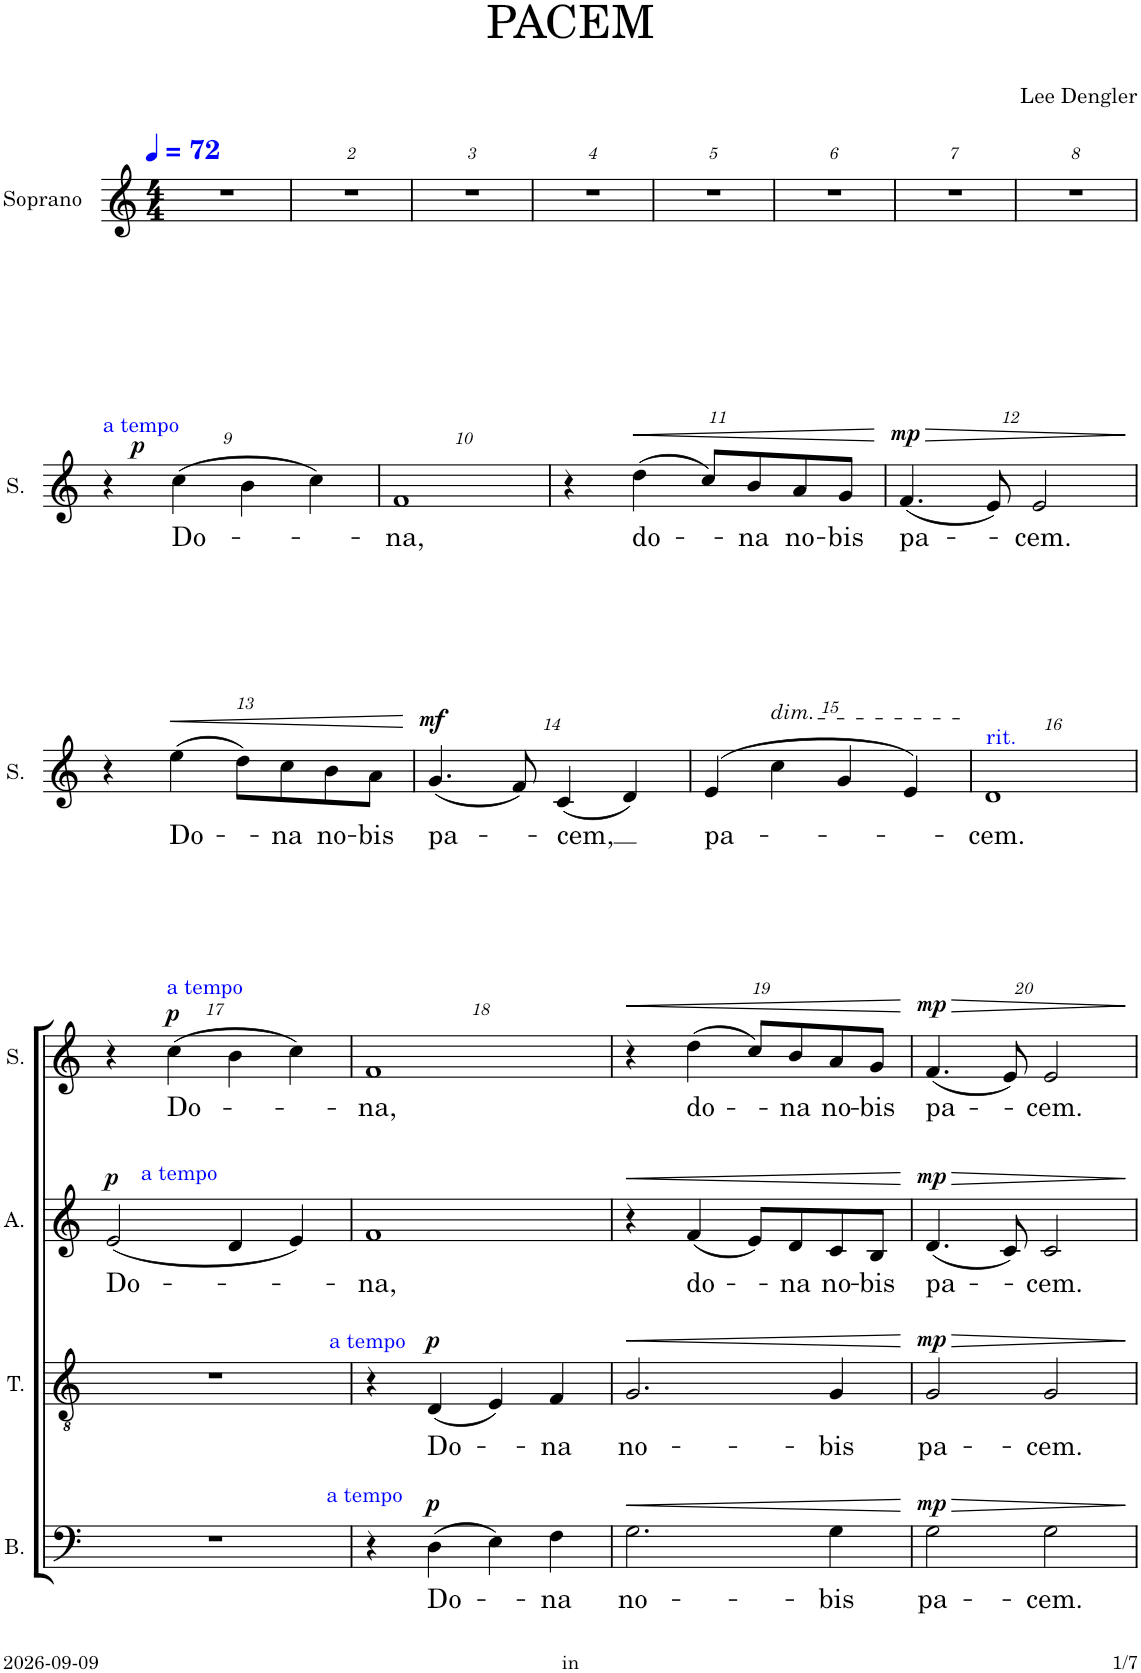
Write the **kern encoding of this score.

**kern	**text	**dynam	**kern	**text	**dynam	**kern	**text	**dynam	**kern	**text	**dynam
*part4	*part4	*part4	*part3	*part3	*part3	*part2	*part2	*part2	*part1	*part1	*part1
*staff4	*staff4	*staff4	*staff3	*staff3	*staff3	*staff2	*staff2	*staff2	*staff1	*staff1	*staff1
*I"Bass	*	*	*I"Tenor	*	*	*I"Alto	*	*	*I"Soprano	*	*
*I'B.	*	*	*I'T.	*	*	*I'A.	*	*	*I'S.	*	*
*stria5	*	*	*stria5	*	*	*stria5	*	*	*	*	*
*clefF4	*	*	*clefF4	*	*	*clefG2	*	*	*clefG2	*	*
*k[]	*	*	*k[]	*	*	*k[]	*	*	*k[]	*	*
*M4/4	*	*	*M4/4	*	*	*M4/4	*	*	*M4/4	*	*
*MM72	*	*	*MM72	*	*	*MM72	*	*	*MM72	*	*
=1	=1	=1	=1	=1	=1	=1	=1	=1	=1	=1	=1
1r	.	.	1r	.	.	1r	.	.	1r	.	.
=2	=2	=2	=2	=2	=2	=2	=2	=2	=2	=2	=2
1r	.	.	1r	.	.	1r	.	.	1r	.	.
=3	=3	=3	=3	=3	=3	=3	=3	=3	=3	=3	=3
1r	.	.	1r	.	.	1r	.	.	1r	.	.
=4	=4	=4	=4	=4	=4	=4	=4	=4	=4	=4	=4
1r	.	.	1r	.	.	1r	.	.	1r	.	.
=5	=5	=5	=5	=5	=5	=5	=5	=5	=5	=5	=5
1r	.	.	1r	.	.	1r	.	.	1r	.	.
=6	=6	=6	=6	=6	=6	=6	=6	=6	=6	=6	=6
1r	.	.	1r	.	.	1r	.	.	1r	.	.
=7	=7	=7	=7	=7	=7	=7	=7	=7	=7	=7	=7
1r	.	.	1r	.	.	1r	.	.	1r	.	.
=8	=8	=8	=8	=8	=8	=8	=8	=8	=8	=8	=8
1r	.	.	1r	.	.	1r	.	.	1r	.	.
!!LO:LB:g=z
=9	=9	=9	=9	=9	=9	=9	=9	=9	=9	=9	=9
!	!	!	!	!	!	!	!	!	!LO:TX:a:color=#0000FF:t=a tempo	!	!
1r	.	.	1r	.	.	1r	.	.	4r	.	.
!	!	!	!	!	!	!	!	!	!	!LO:LY:b	!LO:DY:a
.	.	.	.	.	.	.	.	.	(4cc\	Do-	p
.	.	.	.	.	.	.	.	.	4b\	.	.
.	.	.	.	.	.	.	.	.	4cc\)	.	.
=10	=10	=10	=10	=10	=10	=10	=10	=10	=10	=10	=10
!	!	!	!	!	!	!	!	!	!	!LO:LY:b	!
1r	.	.	1r	.	.	1r	.	.	1f	-na,	.
=11	=11	=11	=11	=11	=11	=11	=11	=11	=11	=11	=11
1r	.	.	1r	.	.	1r	.	.	4r	.	.
!	!	!	!	!	!	!	!	!	!	!LO:LY:b	!LO:HP:b
.	.	.	.	.	.	.	.	.	(4dd\	do-	<
.	.	.	.	.	.	.	.	.	8cc/L)	.	.
!	!	!	!	!	!	!	!	!	!	!LO:LY:b	!
.	.	.	.	.	.	.	.	.	8b/	-na	.
!	!	!	!	!	!	!	!	!	!	!LO:LY:b	!
.	.	.	.	.	.	.	.	.	8a/	no-	.
!	!	!	!	!	!	!	!	!	!	!LO:LY:b	!
.	.	.	.	.	.	.	.	.	8g/J	-bis	.
.	.	.	.	.	.	.	.	.	.	.	[
=12	=12	=12	=12	=12	=12	=12	=12	=12	=12	=12	=12
!	!	!	!	!	!	!	!	!	!	!LO:LY:b	!LO:HP:b
!	!	!	!	!	!	!	!	!	!	!	!LO:DY:n=1:a
1r	.	.	1r	.	.	1r	.	.	(4.f/	pa-	> mp
.	.	.	.	.	.	.	.	.	8e/)	.	.
!	!	!	!	!	!	!	!	!	!	!LO:LY:b	!
.	.	.	.	.	.	.	.	.	2e/	-cem.	.
.	.	.	.	.	.	.	.	.	.	.	]
!!LO:LB:g=z
=13	=13	=13	=13	=13	=13	=13	=13	=13	=13	=13	=13
1r	.	.	1r	.	.	1r	.	.	4r	.	.
!	!	!	!	!	!	!	!	!	!	!LO:LY:b	!LO:HP:b
.	.	.	.	.	.	.	.	.	(4ee\	Do-	<
.	.	.	.	.	.	.	.	.	8dd\L)	.	.
!	!	!	!	!	!	!	!	!	!	!LO:LY:b	!
.	.	.	.	.	.	.	.	.	8cc\	-na	.
!	!	!	!	!	!	!	!	!	!	!LO:LY:b	!
.	.	.	.	.	.	.	.	.	8b\	no-	.
!	!	!	!	!	!	!	!	!	!	!LO:LY:b	!
.	.	.	.	.	.	.	.	.	8a\J	-bis	.
.	.	.	.	.	.	.	.	.	.	.	[
=14	=14	=14	=14	=14	=14	=14	=14	=14	=14	=14	=14
!	!	!	!	!	!	!	!	!	!	!LO:LY:b	!LO:DY:a
1r	.	.	1r	.	.	1r	.	.	(4.g/	pa-	mf
.	.	.	.	.	.	.	.	.	8f/)	.	.
!	!	!	!	!	!	!	!	!	!	!LO:LY:b	!
.	.	.	.	.	.	.	.	.	(4c/	-cem,	.
.	.	.	.	.	.	.	.	.	4d/)	.	.
=15	=15	=15	=15	=15	=15	=15	=15	=15	=15	=15	=15
!	!	!	!	!	!	!	!	!	!	!LO:LY:b	!
1r	.	.	1r	.	.	1r	.	.	(4e/	pa-	.
!	!	!	!	!	!	!	!	!	!LO:TX:a:i:t=dim.	!	!
.	.	.	.	.	.	.	.	.	4cc\	.	.
.	.	.	.	.	.	.	.	.	4g/	.	.
.	.	.	.	.	.	.	.	.	4e/)	.	.
=16	=16	=16	=16	=16	=16	=16	=16	=16	=16	=16	=16
*	*	*	*clefGv2	*	*	*	*	*	*	*	*
!	!	!	!	!	!	!	!	!	!LO:TX:a:color=#0000FF:t=rit.	!	!
!	!	!	!	!	!	!	!	!	!	!LO:LY:b	!
1r	.	.	1r	.	.	1r	.	.	1d	-cem.	.
!!LO:LB:g=z
=17	=17	=17	=17	=17	=17	=17	=17	=17	=17	=17	=17
!	!	!	!	!	!	!LO:TX:a:color=#0000FF:t=a tempo	!	!	!	!	!
!	!	!	!	!	!	!	!LO:LY:b	!LO:DY:a	!	!	!
1r	.	.	1r	.	.	(2e/	Do-	p	4r	.	.
!	!	!	!	!	!	!	!	!	!LO:TX:a:color=#0000FF:t=a tempo	!	!
!	!	!	!	!	!	!	!	!	!	!LO:LY:b	!LO:DY:a
.	.	.	.	.	.	.	.	.	(4cc\	Do-	p
.	.	.	.	.	.	4d/	.	.	4b\	.	.
.	.	.	.	.	.	4e/)	.	.	4cc\)	.	.
=18	=18	=18	=18	=18	=18	=18	=18	=18	=18	=18	=18
!	!	!	!LO:TX:a:color=#0000FF:t=a tempo	!	!	!	!	!	!	!	!
!LO:TX:a:color=#0000FF:t=a tempo	!	!	!	!	!	!	!	!	!	!	!
!	!	!	!	!	!	!	!LO:LY:b	!	!	!LO:LY:b	!
4r	.	.	4r	.	.	1f	-na,	.	1f	-na,	.
!	!LO:LY:b	!LO:DY:a	!	!LO:LY:b	!LO:DY:a	!	!	!	!	!	!
(4D\	Do-	p	(4D/	Do-	p	.	.	.	.	.	.
4E\)	.	.	4E/)	.	.	.	.	.	.	.	.
!	!LO:LY:b	!	!	!LO:LY:b	!	!	!	!	!	!	!
4F\	-na	.	4F/	-na	.	.	.	.	.	.	.
=19	=19	=19	=19	=19	=19	=19	=19	=19	=19	=19	=19
!	!LO:LY:b	!LO:HP:b	!	!LO:LY:b	!LO:HP:b	!	!	!LO:HP:b	!	!	!LO:HP:b
2.G\	no-	<	2.G/	no-	<	4r	.	<	4r	.	<
!	!	!	!	!	!	!	!LO:LY:b	!	!	!LO:LY:b	!
.	.	.	.	.	.	(4f/	do-	.	(4dd\	do-	.
.	.	.	.	.	.	8e/L)	.	.	8cc/L)	.	.
!	!	!	!	!	!	!	!LO:LY:b	!	!	!LO:LY:b	!
.	.	.	.	.	.	8d/	-na	.	8b/	-na	.
!	!LO:LY:b	!	!	!LO:LY:b	!	!	!LO:LY:b	!	!	!LO:LY:b	!
4G\	-bis	.	4G/	-bis	.	8c/	no-	.	8a/	no-	.
!	!	!	!	!	!	!	!LO:LY:b	!	!	!LO:LY:b	!
.	.	.	.	.	.	8B/J	-bis	.	8g/J	-bis	.
.	.	[	.	.	[	.	.	[	.	.	[
=20	=20	=20	=20	=20	=20	=20	=20	=20	=20	=20	=20
!	!LO:LY:b	!LO:HP:b	!	!LO:LY:b	!LO:HP:b	!	!LO:LY:b	!LO:HP:b	!	!LO:LY:b	!LO:HP:b
!	!	!LO:DY:n=1:a	!	!	!LO:DY:n=1:a	!	!	!LO:DY:n=1:a	!	!	!LO:DY:n=1:a
2G\	pa-	> mp	2G/	pa-	> mp	(4.d/	pa-	> mp	(4.f/	pa-	> mp
.	.	.	.	.	.	8c/)	.	.	8e/)	.	.
!	!LO:LY:b	!	!	!LO:LY:b	!	!	!LO:LY:b	!	!	!LO:LY:b	!
2G\	-cem.	.	2G/	-cem.	.	2c/	-cem.	.	2e/	-cem.	.
.	.	]	.	.	]	.	.	]	.	.	]
=	=	=	=	=	=	=	=	=	=	=	=
*-	*-	*-	*-	*-	*-	*-	*-	*-	*-	*-	*-
